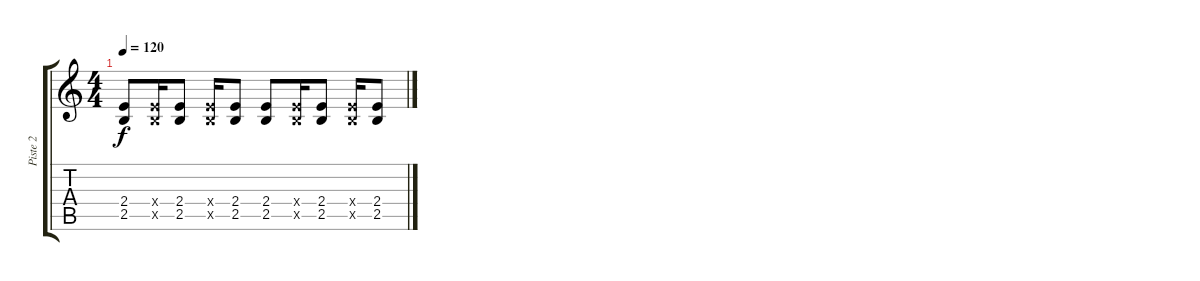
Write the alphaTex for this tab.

\track ("Piste 2" "Piste 2") {instrument acousticguitarnylon}
\staff {score tabs}
\tuning (E4 B3 G3 D3 A2 E2) {hide}
\ts (4 4)
\tempo 120
\clef g2
\ks c
(2.4 2.5).8{dy f} (2.4{x} 2.5{x}).16 (2.4 2.5).8 (2.4{x} 2.5{x}).16 (2.4 2.5).8 (2.4 2.5).8 (2.4{x} 2.5{x}).16 (2.4 2.5).8 (2.4{x} 2.5{x}).16 (2.4 2.5).8
